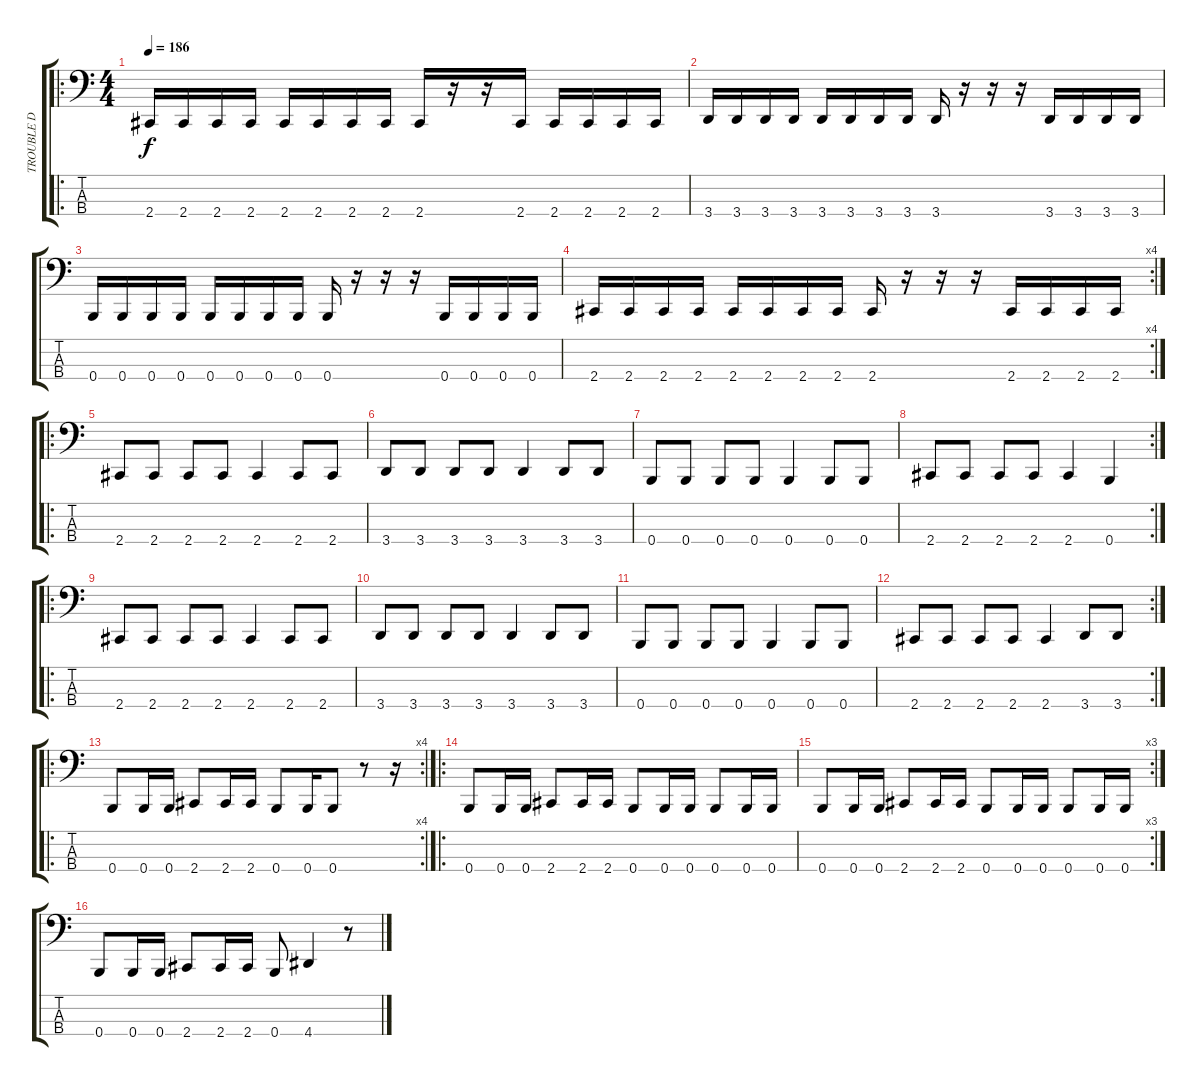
\track ("TROUBLE D" "TROUBLE D") {instrument electricbassfinger}
\staff {score tabs}
\tuning (E2 B1 Gb1 B0) {hide}
\ro
\ts (4 4)
\tempo 186
\clef f4
\ks c
2.4.16{dy f} 2.4.16 2.4.16 2.4.16 2.4.16 2.4.16 2.4.16 2.4.16 2.4.16 r.16 r.16 2.4.16 2.4.16 2.4.16 2.4.16 2.4.16 |
3.4.16 3.4.16 3.4.16 3.4.16 3.4.16 3.4.16 3.4.16 3.4.16 3.4.16 r.16 r.16 r.16 3.4.16 3.4.16 3.4.16 3.4.16 |
0.4.16 0.4.16 0.4.16 0.4.16 0.4.16 0.4.16 0.4.16 0.4.16 0.4.16 r.16 r.16 r.16 0.4.16 0.4.16 0.4.16 0.4.16 |
\rc 4
2.4.16 2.4.16 2.4.16 2.4.16 2.4.16 2.4.16 2.4.16 2.4.16 2.4.16 r.16 r.16 r.16 2.4.16 2.4.16 2.4.16 2.4.16 |
\ro
2.4.8 2.4.8 2.4.8 2.4.8 2.4.4 2.4.8 2.4.8 |
3.4.8 3.4.8 3.4.8 3.4.8 3.4.4 3.4.8 3.4.8 |
0.4.8 0.4.8 0.4.8 0.4.8 0.4.4 0.4.8 0.4.8 |
\rc 2
2.4.8 2.4.8 2.4.8 2.4.8 2.4.4 0.4.4 |
\ro
2.4.8 2.4.8 2.4.8 2.4.8 2.4.4 2.4.8 2.4.8 |
3.4.8 3.4.8 3.4.8 3.4.8 3.4.4 3.4.8 3.4.8 |
0.4.8 0.4.8 0.4.8 0.4.8 0.4.4 0.4.8 0.4.8 |
\rc 2
2.4.8 2.4.8 2.4.8 2.4.8 2.4.4 3.4.8 3.4.8 |
\ro
\rc 4
0.4.8 0.4.16 0.4.16 2.4.8 2.4.16 2.4.16 0.4.8 0.4.16 0.4.8 r.8 r.16 |
\ro
0.4.8 0.4.16 0.4.16 2.4.8 2.4.16 2.4.16 0.4.8 0.4.16 0.4.16 0.4.8 0.4.16 0.4.16 |
\rc 3
0.4.8 0.4.16 0.4.16 2.4.8 2.4.16 2.4.16 0.4.8 0.4.16 0.4.16 0.4.8 0.4.16 0.4.16 |
0.4.8 0.4.16 0.4.16 2.4.8 2.4.16 2.4.16 0.4.8 4.4.4 r.8
